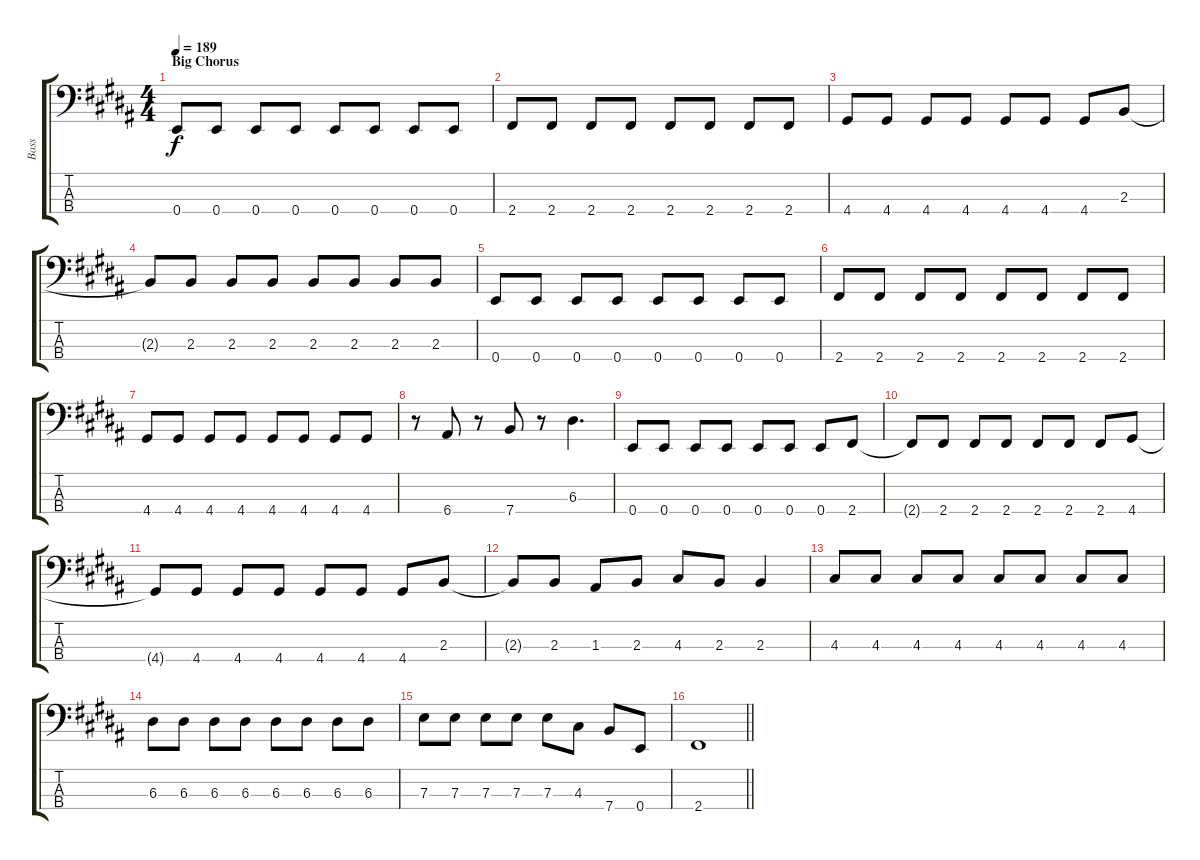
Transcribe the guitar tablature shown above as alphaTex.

\track ("Bass" "Bass") {instrument electricbasspick}
\staff {score tabs}
\tuning (G2 D2 A1 E1) {hide}
\ts (4 4)
\section ("" "Big Chorus")
\tempo 189
\clef f4
\ks b
0.4.8{dy f} 0.4.8 0.4.8 0.4.8 0.4.8 0.4.8 0.4.8 0.4.8 |
2.4.8 2.4.8 2.4.8 2.4.8 2.4.8 2.4.8 2.4.8 2.4.8 |
4.4.8 4.4.8 4.4.8 4.4.8 4.4.8 4.4.8 4.4.8 2.3.8 |
2.3{t}.8 2.3.8 2.3.8 2.3.8 2.3.8 2.3.8 2.3.8 2.3.8 |
0.4.8 0.4.8 0.4.8 0.4.8 0.4.8 0.4.8 0.4.8 0.4.8 |
2.4.8 2.4.8 2.4.8 2.4.8 2.4.8 2.4.8 2.4.8 2.4.8 |
4.4.8 4.4.8 4.4.8 4.4.8 4.4.8 4.4.8 4.4.8 4.4.8 |
r.8 6.4.8 r.8 7.4.8 r.8 6.3.4{d} |
0.4.8 0.4.8 0.4.8 0.4.8 0.4.8 0.4.8 0.4.8 2.4.8 |
2.4{t}.8 2.4.8 2.4.8 2.4.8 2.4.8 2.4.8 2.4.8 4.4.8 |
4.4{t}.8 4.4.8 4.4.8 4.4.8 4.4.8 4.4.8 4.4.8 2.3.8 |
2.3{t}.8 2.3.8 1.3.8 2.3.8 4.3.8 2.3.8 2.3.4 |
4.3.8 4.3.8 4.3.8 4.3.8 4.3.8 4.3.8 4.3.8 4.3.8 |
6.3.8 6.3.8 6.3.8 6.3.8 6.3.8 6.3.8 6.3.8 6.3.8 |
7.3.8 7.3.8 7.3.8 7.3.8 7.3.8 4.3.8 7.4.8 0.4.8 |
\barLineRight lightlight
2.4.1
